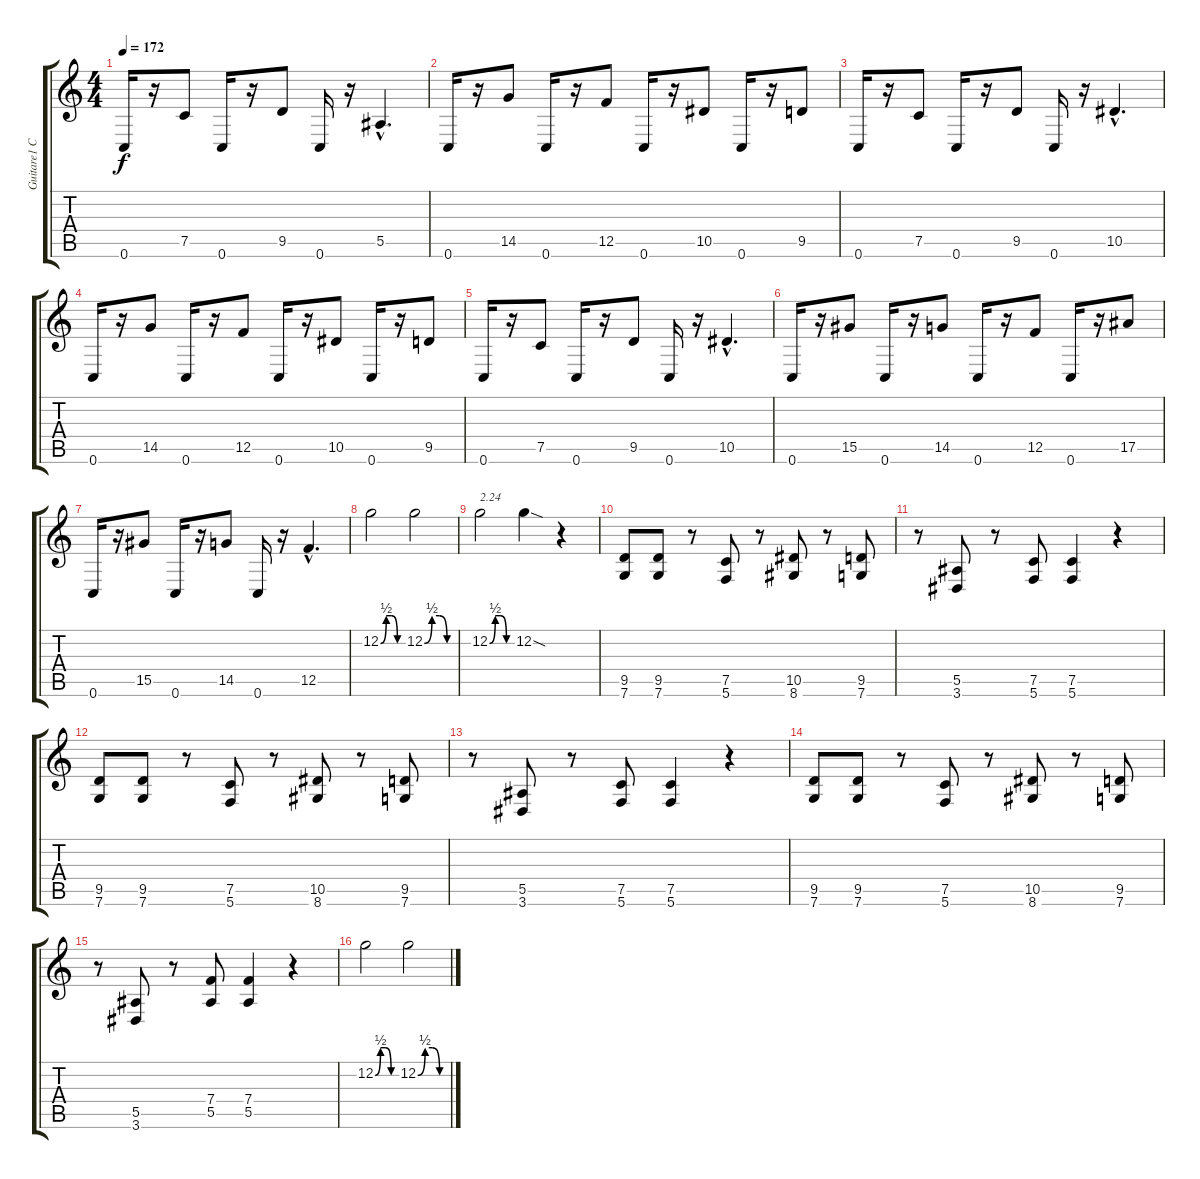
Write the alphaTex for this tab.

\track ("Guitare1 C" "Guitare1 C") {instrument distortionguitar}
\staff {score tabs}
\tuning (C4 G3 Eb3 Bb2 F2 C2) {hide}
\ts (4 4)
\tempo 172
\clef g2
\ks c
0.6.16{dy f} r.16 7.5.8 0.6.16 r.16 9.5.8 0.6.16 r.16 5.5{hac}.4{d} |
0.6.16 r.16 14.5.8 0.6.16 r.16 12.5.8 0.6.16 r.16 10.5.8 0.6.16 r.16 9.5.8 |
0.6.16 r.16 7.5.8 0.6.16 r.16 9.5.8 0.6.16 r.16 10.5{hac}.4{d} |
0.6.16 r.16 14.5.8 0.6.16 r.16 12.5.8 0.6.16 r.16 10.5.8 0.6.16 r.16 9.5.8 |
0.6.16 r.16 7.5.8 0.6.16 r.16 9.5.8 0.6.16 r.16 10.5{hac}.4{d} |
0.6.16 r.16 15.5.8 0.6.16 r.16 14.5.8 0.6.16 r.16 12.5.8 0.6.16 r.16 17.5.8 |
0.6.16 r.16 15.5.8 0.6.16 r.16 14.5.8 0.6.16 r.16 12.5{hac}.4{d} |
12.2{be (custom 0 0 15 2 30 2 45 0 60 0)}.2 12.2{be (custom 0 0 15 2 30 2 45 0 60 0)}.2 |
12.2{be (custom 0 0 15 2 30 2 45 0 60 0)}.2{txt "2.24"} 12.2{sod}.4 r.4 |
(9.5 7.6).8 (9.5 7.6).8 r.8 (7.5 5.6).8 r.8 (10.5 8.6).8 r.8 (9.5 7.6).8 |
r.8 (5.5 3.6).8 r.8 (7.5 5.6).8 (7.5 5.6).4 r.4 |
(9.5 7.6).8 (9.5 7.6).8 r.8 (7.5 5.6).8 r.8 (10.5 8.6).8 r.8 (9.5 7.6).8 |
r.8 (5.5 3.6).8 r.8 (7.5 5.6).8 (7.5 5.6).4 r.4 |
(9.5 7.6).8 (9.5 7.6).8 r.8 (7.5 5.6).8 r.8 (10.5 8.6).8 r.8 (9.5 7.6).8 |
r.8 (5.5 3.6).8 r.8 (7.4 5.5).8 (7.4 5.5).4 r.4 |
12.2{be (custom 0 0 15 2 30 2 45 0 60 0)}.2 12.2{be (custom 0 0 15 2 30 2 45 0 60 0)}.2
